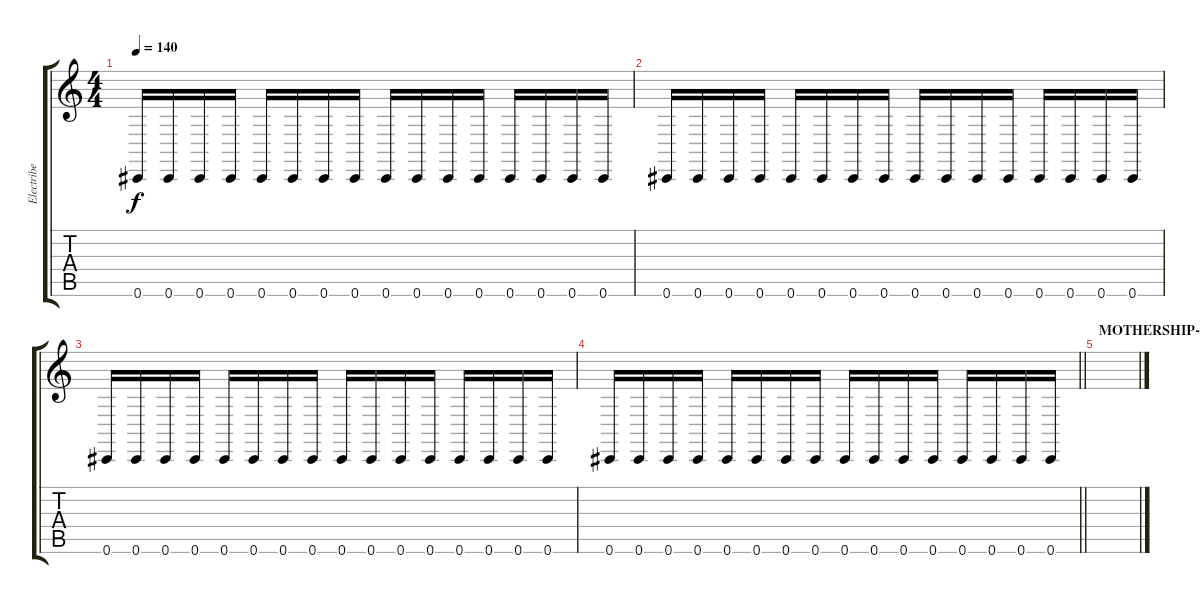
\track ("Electribe Synth 2" "Electribe ") {instrument synthbrass1}
\staff {score tabs}
\tuning (Eb4 Bb3 Gb3 Db3 Ab2 Db2) {hide}
\ts (4 4)
\tempo 140
\clef g2
\ks c
0.6.16{dy f} 0.6.16 0.6.16 0.6.16 0.6.16 0.6.16 0.6.16 0.6.16 0.6.16 0.6.16 0.6.16 0.6.16 0.6.16 0.6.16 0.6.16 0.6.16 |
0.6.16 0.6.16 0.6.16 0.6.16 0.6.16 0.6.16 0.6.16 0.6.16 0.6.16 0.6.16 0.6.16 0.6.16 0.6.16 0.6.16 0.6.16 0.6.16 |
0.6.16 0.6.16 0.6.16 0.6.16 0.6.16 0.6.16 0.6.16 0.6.16 0.6.16 0.6.16 0.6.16 0.6.16 0.6.16 0.6.16 0.6.16 0.6.16 |
\barLineRight lightlight
0.6.16 0.6.16 0.6.16 0.6.16 0.6.16 0.6.16 0.6.16 0.6.16 0.6.16 0.6.16 0.6.16 0.6.16 0.6.16 0.6.16 0.6.16 0.6.16 |
\section ("" "MOTHERSHIP- Go to For")
